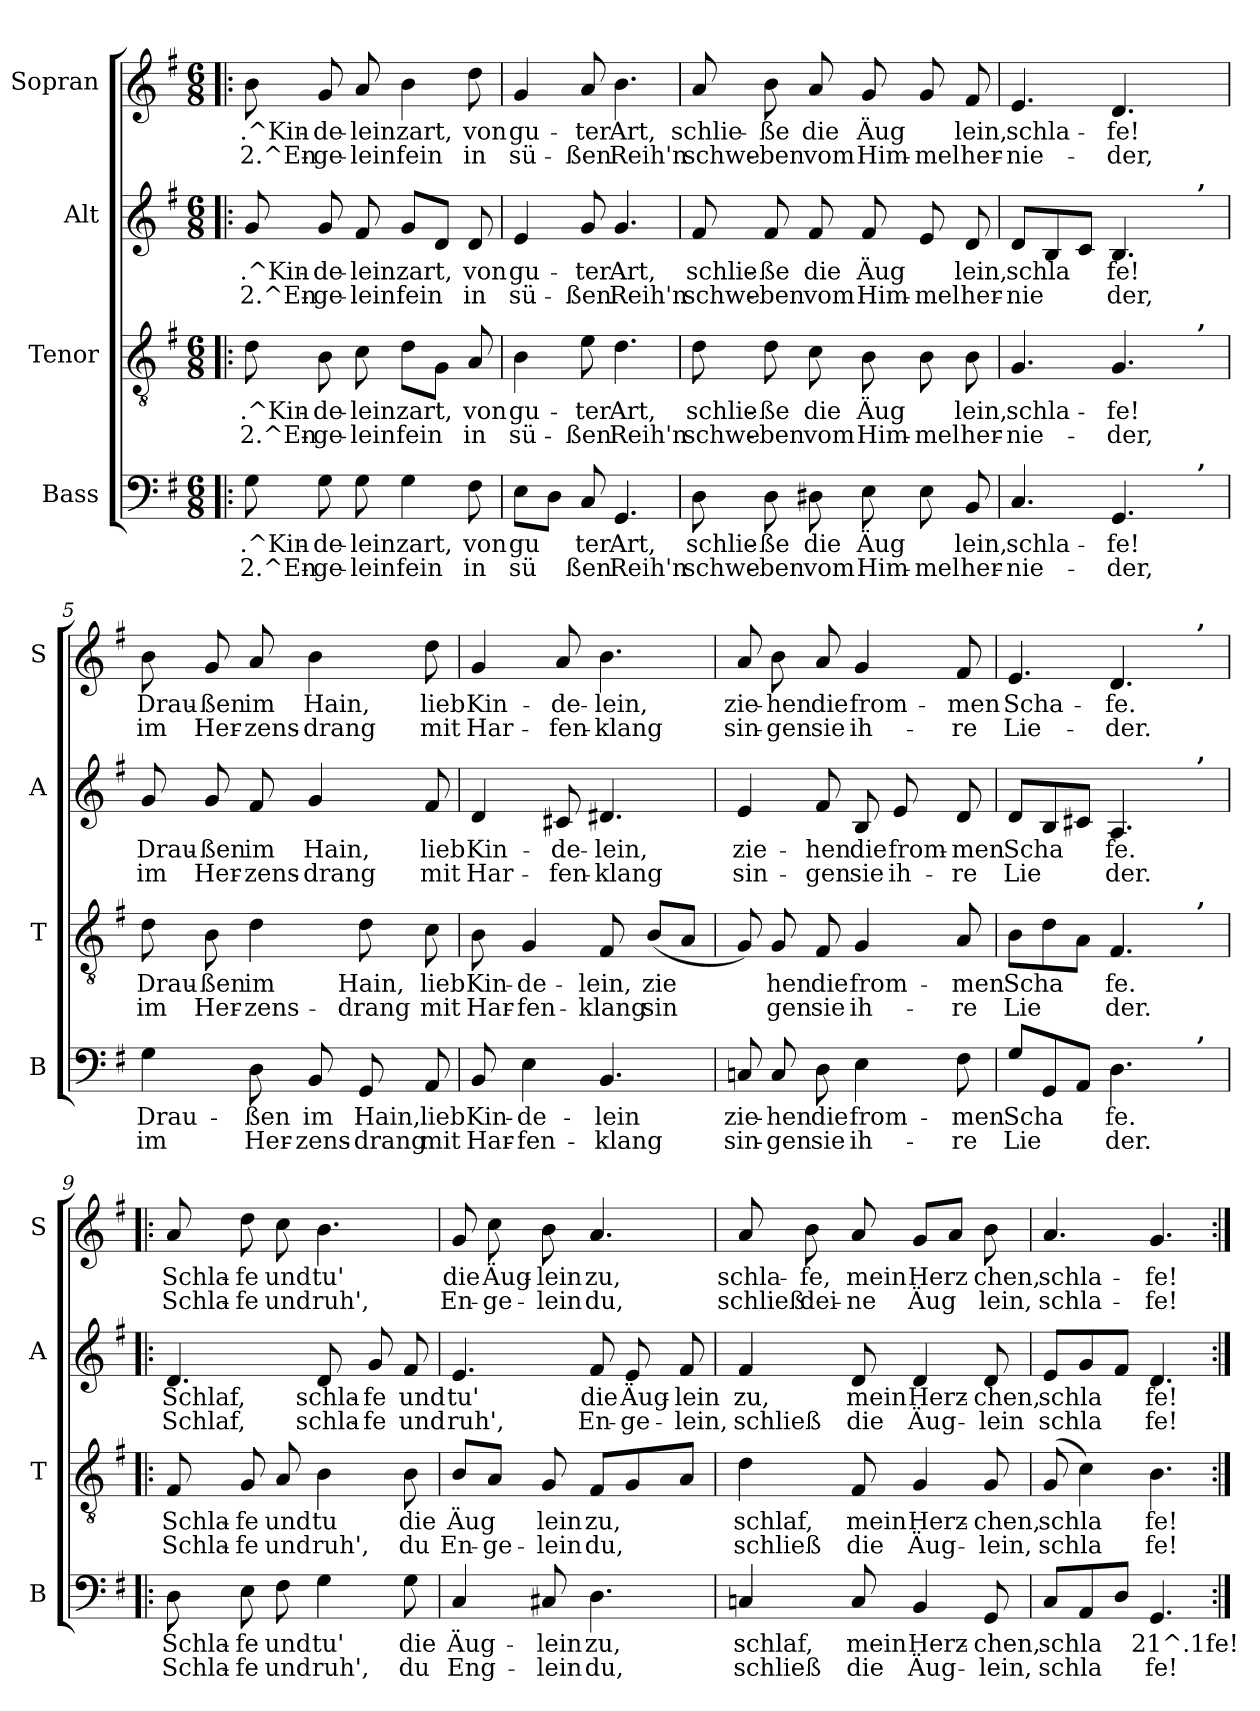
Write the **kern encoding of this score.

**kern	**text	**text	**kern	**text	**text	**kern	**text	**text	**kern	**text	**text
*part4	*part4	*part4	*part3	*part3	*part3	*part2	*part2	*part2	*part1	*part1	*part1
*staff4	*staff4	*staff4	*staff3	*staff3	*staff3	*staff2	*staff2	*staff2	*staff1	*staff1	*staff1
*I"Bass	*	*	*I"Tenor	*	*	*I"Alt	*	*	*I"Sopran	*	*
*I'B	*	*	*I'T	*	*	*I'A	*	*	*I'S	*	*
!!LO:PB:g=z
*stria5	*	*	*stria5	*	*	*stria5	*	*	*stria5	*	*
*clefF4	*	*	*clefGv2	*	*	*clefG2	*	*	*clefG2	*	*
*k[f#]	*	*	*k[f#]	*	*	*k[f#]	*	*	*k[f#]	*	*
*G:	*	*	*G:	*	*	*G:	*	*	*G:	*	*
*M6/8	*	*	*M6/8	*	*	*M6/8	*	*	*M6/8	*	*
=1!|:	=1!|:	=1!|:	=1!|:	=1!|:	=1!|:	=1!|:	=1!|:	=1!|:	=1!|:	=1!|:	=1!|:
!	!LO:LY:b:rj	!LO:LY:b:rj	!	!LO:LY:b:rj	!LO:LY:b:rj	!	!LO:LY:b:rj	!LO:LY:b:rj	!	!LO:LY:b:rj	!LO:LY:b:rj
8G\	.^Kin-	-2.^En-	8d\	.^Kin-	-2.^En-	8g/	.^Kin-	-2.^En-	8b\	.^Kin-	-2.^En-
!	!LO:LY:b:rj	!LO:LY:b:rj	!	!LO:LY:b:rj	!LO:LY:b:rj	!	!LO:LY:b:rj	!LO:LY:b:rj	!	!LO:LY:b:rj	!LO:LY:b:rj
8G\	-de-	-ge-	8B\	-de-	-ge-	8g/	-de-	-ge-	8g/	-de-	-ge-
!	!LO:LY:b:rj	!LO:LY:b:rj	!	!LO:LY:b:rj	!LO:LY:b:rj	!	!LO:LY:b:rj	!LO:LY:b:rj	!	!LO:LY:b:rj	!LO:LY:b:rj
8G\	-lein	lein	8c\	-lein	lein	8f#/	-lein	lein	8a/	-lein	lein
!	!LO:LY:b:rj	!LO:LY:b:rj	!	!LO:LY:b:rj	!LO:LY:b:rj	!	!LO:LY:b:rj	!LO:LY:b:rj	!	!LO:LY:b:rj	!LO:LY:b:rj
4G\	zart,	fein	8d\L	zart,	fein	8g/L	zart,	fein	4b\	zart,	fein
!	!	!	!	!LO:LY:b:rj	!LO:LY:b:rj	!	!LO:LY:b:rj	!LO:LY:b:rj	!	!	!
.	.	.	8G\J	.	.	8d/J	.	.	.	.	.
!	!LO:LY:b:rj	!LO:LY:b:rj	!	!LO:LY:b:rj	!LO:LY:b:rj	!	!LO:LY:b:rj	!LO:LY:b:rj	!	!LO:LY:b:rj	!LO:LY:b:rj
8F#\	von	in	8A/	von	in	8d/	von	in	8dd\	von	in
=2	=2	=2	=2	=2	=2	=2	=2	=2	=2	=2	=2
!	!LO:LY:b:rj	!LO:LY:b:rj	!	!LO:LY:b:rj	!LO:LY:b:rj	!	!LO:LY:b:rj	!LO:LY:b:rj	!	!LO:LY:b:rj	!LO:LY:b:rj
8E\L	gu-	-sü-	4B\	gu-	-sü-	4e/	gu-	-sü-	4g/	gu-	-sü-
!	!LO:LY:b:rj	!LO:LY:b:rj	!	!	!	!	!	!	!	!	!
8D\J	--	-	.	.	.	.	.	.	.	.	.
!	!LO:LY:b:rj	!LO:LY:b:rj	!	!LO:LY:b:rj	!LO:LY:b:rj	!	!LO:LY:b:rj	!LO:LY:b:rj	!	!LO:LY:b:rj	!LO:LY:b:rj
8C/	ter	ßen	8e\	-ter	ßen	8g/	-ter	ßen	8a/	-ter	ßen
!	!LO:LY:b:rj	!LO:LY:b:rj	!	!LO:LY:b:rj	!LO:LY:b:rj	!	!LO:LY:b:rj	!LO:LY:b:rj	!	!LO:LY:b:rj	!LO:LY:b:rj
4.GG/	Art,	Reih'n	4.d\	Art,	Reih'n	4.g/	Art,	Reih'n	4.b\	Art,	Reih'n
=3	=3	=3	=3	=3	=3	=3	=3	=3	=3	=3	=3
!	!LO:LY:b:rj	!LO:LY:b:rj	!	!LO:LY:b:rj	!LO:LY:b:rj	!	!LO:LY:b:rj	!LO:LY:b:rj	!	!LO:LY:b:rj	!LO:LY:b:rj
8D\	schlie-	-schwe-	8d\	schlie-	-schwe-	8f#/	schlie-	-schwe-	8a/	schlie-	-schwe-
!	!LO:LY:b:rj	!LO:LY:b:rj	!	!LO:LY:b:rj	!LO:LY:b:rj	!	!LO:LY:b:rj	!LO:LY:b:rj	!	!LO:LY:b:rj	!LO:LY:b:rj
8D\	-ße	ben	8d\	-ße	ben	8f#/	-ße	ben	8b\	-ße	ben
!	!LO:LY:b:rj	!LO:LY:b:rj	!	!LO:LY:b:rj	!LO:LY:b:rj	!	!LO:LY:b:rj	!LO:LY:b:rj	!	!LO:LY:b:rj	!LO:LY:b:rj
8D#X\	die	vom	8c\	die	vom	8f#/	die	vom	8a/	die	vom
!	!LO:LY:b:rj	!LO:LY:b:rj	!	!LO:LY:b:rj	!LO:LY:b:rj	!	!LO:LY:b:rj	!LO:LY:b:rj	!	!LO:LY:b:rj	!LO:LY:b:rj
8E\	Äug-	-Him-	8B\	Äug-	-Him-	8f#/	Äug-	-Him-	8g/	Äug-	-Him-
!	!LO:LY:b:rj	!LO:LY:b:rj	!	!LO:LY:b:rj	!LO:LY:b:rj	!	!LO:LY:b:rj	!LO:LY:b:rj	!	!LO:LY:b:rj	!LO:LY:b:rj
8E\	-	mel	8B\	-	mel	8e/	-	mel	8g/	-	mel
!	!LO:LY:b:rj	!LO:LY:b:rj	!	!LO:LY:b:rj	!LO:LY:b:rj	!	!LO:LY:b:rj	!LO:LY:b:rj	!	!LO:LY:b:rj	!LO:LY:b:rj
8BB/	lein,	her-	8B\	lein,	her-	8d/	lein,	her-	8f#/	lein,	her-
=4	=4	=4	=4	=4	=4	=4	=4	=4	=4	=4	=4
!	!LO:LY:b:rj	!LO:LY:b:rj	!	!LO:LY:b:rj	!LO:LY:b:rj	!	!LO:LY:b:rj	!LO:LY:b:rj	!	!LO:LY:b:rj	!LO:LY:b:rj
*^	*	*	*^	*	*	*^	*	*	*	*	*
4.C/	2ryy	-schla-	-nie-	4.G/	2ryy	-schla-	-nie-	8d/L	2ryy	-schla-	-nie-	4.e/	-schla-	-nie-
!	!	!	!	!	!	!	!	!	!	!LO:LY:b:rj	!LO:LY:b:rj	!	!	!
.	.	.	.	.	.	.	.	8B/	.	--	-	.	.	.
!	!	!	!	!	!	!	!	!	!	!LO:LY:b:rj	!LO:LY:b:rj	!	!	!
.	.	.	.	.	.	.	.	8c/J	.	-	-	.	.	.
!	!	!LO:LY:b:rj	!LO:LY:b:rj	!	!	!LO:LY:b:rj	!LO:LY:b:rj	!	!	!LO:LY:b:rj	!LO:LY:b:rj	!	!LO:LY:b:rj	!LO:LY:b:rj
4.GG/	.	-fe!	der,	4.G/	.	-fe!	der,	4.B/	.	fe!	der,	4.d/	-fe!	der,
.	8ryy	.	.	.	8ryy	.	.	.	8ryy	.	.	.	.	.
.	32.ryy	.	.	.	32.ryy	.	.	.	32.ryy	.	.	.	.	.
!	!	!	!	!	!	!	!	!	!LO:TX:a:B:t=,	!	!	!	!	!
!	!	!	!	!	!LO:TX:a:B:t=,	!	!	!	!	!	!	!	!	!
!	!LO:TX:a:B:t=,	!	!	!	!	!	!	!	!	!	!	!	!	!
.	16ryy	.	.	.	16ryy	.	.	.	16ryy	.	.	.	.	.
.	64ryy	.	.	.	64ryy	.	.	.	64ryy	.	.	.	.	.
!!LO:LB:g=z
=5	=5	=5	=5	=5	=5	=5	=5	=5	=5	=5	=5	=5	=5	=5
!	!	!LO:LY:b:rj	!LO:LY:b:rj	!	!	!LO:LY:b:rj	!LO:LY:b:rj	!	!	!LO:LY:b:rj	!LO:LY:b:rj	!	!LO:LY:b:rj	!LO:LY:b:rj
*v	*v	*	*	*	*	*	*	*v	*v	*	*	*	*	*
*	*	*	*v	*v	*	*	*	*	*	*	*	*
4G\	Drau-	-im	8d\	Drau-	-im	8g/	Drau-	-im	8b\	Drau-	-im
!	!	!	!	!LO:LY:b:rj	!LO:LY:b:rj	!	!LO:LY:b:rj	!LO:LY:b:rj	!	!LO:LY:b:rj	!LO:LY:b:rj
.	.	.	8B\	ßen	Her-	8g/	ßen	Her-	8g/	ßen	Her-
!	!LO:LY:b:rj	!LO:LY:b:rj	!	!LO:LY:b:rj	!LO:LY:b:rj	!	!LO:LY:b:rj	!LO:LY:b:rj	!	!LO:LY:b:rj	!LO:LY:b:rj
8D\	ßen	Her-	4d\	-im	zens-	8f#/	-im	zens-	8a/	-im	zens-
!	!LO:LY:b:rj	!LO:LY:b:rj	!	!	!	!	!LO:LY:b:rj	!LO:LY:b:rj	!	!LO:LY:b:rj	!LO:LY:b:rj
8BB/	-im	zens-	.	.	.	4g/	-Hain,	drang	4b\	-Hain,	drang
!	!LO:LY:b:rj	!LO:LY:b:rj	!	!LO:LY:b:rj	!LO:LY:b:rj	!	!	!	!	!	!
8GG/	-Hain,	drang	8d\	-Hain,	drang	.	.	.	.	.	.
!	!LO:LY:b:rj	!LO:LY:b:rj	!	!LO:LY:b:rj	!LO:LY:b:rj	!	!LO:LY:b:rj	!LO:LY:b:rj	!	!LO:LY:b:rj	!LO:LY:b:rj
8AA/	lieb	mit	8c\	lieb	mit	8f#/	lieb	mit	8dd\	lieb	mit
=6	=6	=6	=6	=6	=6	=6	=6	=6	=6	=6	=6
!	!LO:LY:b:rj	!LO:LY:b:rj	!	!LO:LY:b:rj	!LO:LY:b:rj	!	!LO:LY:b:rj	!LO:LY:b:rj	!	!LO:LY:b:rj	!LO:LY:b:rj
8BB/	Kin-	-Har-	8B\	Kin-	-Har-	4d/	Kin-	-Har-	4g/	Kin-	-Har-
!	!LO:LY:b:rj	!LO:LY:b:rj	!	!LO:LY:b:rj	!LO:LY:b:rj	!	!	!	!	!	!
4E\	-de-	-fen-	4G/	-de-	-fen-	.	.	.	.	.	.
!	!	!	!	!	!	!	!LO:LY:b:rj	!LO:LY:b:rj	!	!LO:LY:b:rj	!LO:LY:b:rj
.	.	.	.	.	.	8c#X/	-de-	-fen-	8a/	-de-	-fen-
!	!LO:LY:b:rj	!LO:LY:b:rj	!	!LO:LY:b:rj	!LO:LY:b:rj	!	!LO:LY:b:rj	!LO:LY:b:rj	!	!LO:LY:b:rj	!LO:LY:b:rj
4.BB/	-lein	klang	8F#/	-lein,	klang	4.d#X/	-lein,	klang	4.b\	-lein,	klang
!	!	!	!	!LO:LY:b:rj	!LO:LY:b:rj	!	!	!	!	!	!
.	.	.	(<8B/L	zie-	-sin-	.	.	.	.	.	.
!	!	!	!	!LO:LY:b:rj	!LO:LY:b:rj	!	!	!	!	!	!
.	.	.	8A/J	--	-	.	.	.	.	.	.
=7	=7	=7	=7	=7	=7	=7	=7	=7	=7	=7	=7
!	!LO:LY:b:rj	!LO:LY:b:rj	!	!LO:LY:b:rj	!LO:LY:b:rj	!	!LO:LY:b:rj	!LO:LY:b:rj	!	!LO:LY:b:rj	!LO:LY:b:rj
8Cn/	zie-	-sin-	8G/)	-	-	4e/	zie-	-sin-	8a/	zie-	-sin-
!	!LO:LY:b:rj	!LO:LY:b:rj	!	!LO:LY:b:rj	!LO:LY:b:rj	!	!	!	!	!LO:LY:b:rj	!LO:LY:b:rj
8C/	-hen	gen	8G/	hen	gen	.	.	.	8b\	-hen	gen
!	!LO:LY:b:rj	!LO:LY:b:rj	!	!LO:LY:b:rj	!LO:LY:b:rj	!	!LO:LY:b:rj	!LO:LY:b:rj	!	!LO:LY:b:rj	!LO:LY:b:rj
8D\	die	sie	8F#/	die	sie	8f#/	-hen	gen	8a/	die	sie
!	!LO:LY:b:rj	!LO:LY:b:rj	!	!LO:LY:b:rj	!LO:LY:b:rj	!	!LO:LY:b:rj	!LO:LY:b:rj	!	!LO:LY:b:rj	!LO:LY:b:rj
4E\	from-	-ih-	4G/	from-	-ih-	8B/	die	sie	4g/	from-	-ih-
!	!	!	!	!	!	!	!LO:LY:b:rj	!LO:LY:b:rj	!	!	!
.	.	.	.	.	.	8e/	from-	-ih-	.	.	.
!	!LO:LY:b:rj	!LO:LY:b:rj	!	!LO:LY:b:rj	!LO:LY:b:rj	!	!LO:LY:b:rj	!LO:LY:b:rj	!	!LO:LY:b:rj	!LO:LY:b:rj
8F#\	-men	re	8A/	-men	re	8d/	-men	re	8f#/	-men	re
=8	=8	=8	=8	=8	=8	=8	=8	=8	=8	=8	=8
!	!LO:LY:b:rj	!LO:LY:b:rj	!	!LO:LY:b:rj	!LO:LY:b:rj	!	!LO:LY:b:rj	!LO:LY:b:rj	!	!LO:LY:b:rj	!LO:LY:b:rj
*^	*	*	*^	*	*	*^	*	*	*^	*	*
8G/L	2ryy	Scha-	-Lie-	8B\L	2ryy	Scha-	-Lie-	8d/L	2ryy	Scha-	-Lie-	4.e/	2ryy	Scha-	-Lie-
!	!	!LO:LY:b:rj	!LO:LY:b:rj	!	!	!LO:LY:b:rj	!LO:LY:b:rj	!	!	!LO:LY:b:rj	!LO:LY:b:rj	!	!	!	!
8GG/	.	--	-	8d\	.	--	-	8B/	.	--	-	.	.	.	.
!	!	!LO:LY:b:rj	!LO:LY:b:rj	!	!	!LO:LY:b:rj	!LO:LY:b:rj	!	!	!LO:LY:b:rj	!LO:LY:b:rj	!	!	!	!
8AA/J	.	-	-	8A\J	.	-	-	8c#X/J	.	-	-	.	.	.	.
!	!	!LO:LY:b:rj	!LO:LY:b:rj	!	!	!LO:LY:b:rj	!LO:LY:b:rj	!	!	!LO:LY:b:rj	!LO:LY:b:rj	!	!	!LO:LY:b:rj	!LO:LY:b:rj
4.D\	.	fe.	der.	4.F#/	.	fe.	der.	4.A/	.	fe.	der.	4.d/	.	-fe.	der.
.	8ryy	.	.	.	8ryy	.	.	.	8ryy	.	.	.	8ryy	.	.
.	32.ryy	.	.	.	32.ryy	.	.	.	32.ryy	.	.	.	32.ryy	.	.
!	!	!	!	!	!	!	!	!	!	!	!	!	!LO:TX:a:B:t=,	!	!
!	!	!	!	!	!	!	!	!	!LO:TX:a:B:t=,	!	!	!	!	!	!
!	!	!	!	!	!LO:TX:a:B:t=,	!	!	!	!	!	!	!	!	!	!
!	!LO:TX:a:B:t=,	!	!	!	!	!	!	!	!	!	!	!	!	!	!
.	16ryy	.	.	.	16ryy	.	.	.	16ryy	.	.	.	16ryy	.	.
.	64ryy	.	.	.	64ryy	.	.	.	64ryy	.	.	.	64ryy	.	.
!!LO:PB:g=z
=9!|:	=9!|:	=9!|:	=9!|:	=9!|:	=9!|:	=9!|:	=9!|:	=9!|:	=9!|:	=9!|:	=9!|:	=9!|:	=9!|:	=9!|:	=9!|:
!	!	!LO:LY:b:rj	!LO:LY:b:rj	!	!	!LO:LY:b:rj	!LO:LY:b:rj	!	!	!LO:LY:b:rj	!LO:LY:b:rj	!	!	!LO:LY:b:rj	!LO:LY:b:rj
*v	*v	*	*	*	*	*	*	*v	*v	*	*	*v	*v	*	*
*	*	*	*v	*v	*	*	*	*	*	*	*	*
8D\	Schla-	-Schla-	8F#/	Schla-	-Schla-	4.d/	Schlaf,	Schlaf,	8a/	Schla-	-Schla-
!	!LO:LY:b:rj	!LO:LY:b:rj	!	!LO:LY:b:rj	!LO:LY:b:rj	!	!	!	!	!LO:LY:b:rj	!LO:LY:b:rj
8E\	-fe	fe	8G/	-fe	fe	.	.	.	8dd\	-fe	fe
!	!LO:LY:b:rj	!LO:LY:b:rj	!	!LO:LY:b:rj	!LO:LY:b:rj	!	!	!	!	!LO:LY:b:rj	!LO:LY:b:rj
8F#\	und	und	8A/	und	und	.	.	.	8cc\	und	und
!	!LO:LY:b:rj	!LO:LY:b:rj	!	!LO:LY:b:rj	!LO:LY:b:rj	!	!LO:LY:b:rj	!LO:LY:b:rj	!	!LO:LY:b:rj	!LO:LY:b:rj
4G\	tu'	ruh',	4B\	tu	ruh',	8d/	schla-	-schla-	4.b\	tu'	ruh',
!	!	!	!	!	!	!	!LO:LY:b:rj	!LO:LY:b:rj	!	!	!
.	.	.	.	.	.	8g/	-fe	fe	.	.	.
!	!LO:LY:b:rj	!LO:LY:b:rj	!	!LO:LY:b:rj	!LO:LY:b:rj	!	!LO:LY:b:rj	!LO:LY:b:rj	!	!	!
8G\	die	du	8B\	die	du	8f#/	und	und	.	.	.
=10	=10	=10	=10	=10	=10	=10	=10	=10	=10	=10	=10
!	!LO:LY:b:rj	!LO:LY:b:rj	!	!LO:LY:b:rj	!LO:LY:b:rj	!	!LO:LY:b:rj	!LO:LY:b:rj	!	!LO:LY:b:rj	!LO:LY:b:rj
4C/	Äug-	-Eng-	8B/L	Äug-	-En-	4.e/	tu'	ruh',	8g/	die	En-
!	!	!	!	!LO:LY:b:rj	!LO:LY:b:rj	!	!	!	!	!LO:LY:b:rj	!LO:LY:b:rj
.	.	.	8A/J	--	-ge-	.	.	.	8cc\	-Äug-	-ge-
!	!LO:LY:b:rj	!LO:LY:b:rj	!	!LO:LY:b:rj	!LO:LY:b:rj	!	!	!	!	!LO:LY:b:rj	!LO:LY:b:rj
8C#X/	-lein	lein	8G/	-lein	lein	.	.	.	8b\	-lein	lein
!	!LO:LY:b:rj	!LO:LY:b:rj	!	!LO:LY:b:rj	!LO:LY:b:rj	!	!LO:LY:b:rj	!LO:LY:b:rj	!	!LO:LY:b:rj	!LO:LY:b:rj
4.D\	zu,	du,	8F#/L	zu,	du,	8f#/	die	En-	4.a/	zu,	du,
!	!	!	!	!LO:LY:b:rj	!LO:LY:b:rj	!	!LO:LY:b:rj	!LO:LY:b:rj	!	!	!
.	.	.	8G/	.	.	8e/	-Äug-	-ge-	.	.	.
!	!	!	!	!LO:LY:b:rj	!LO:LY:b:rj	!	!LO:LY:b:rj	!LO:LY:b:rj	!	!	!
.	.	.	8A/J	.	.	8f#/	-lein	lein,	.	.	.
=11	=11	=11	=11	=11	=11	=11	=11	=11	=11	=11	=11
!	!LO:LY:b:rj	!LO:LY:b:rj	!	!LO:LY:b:rj	!LO:LY:b:rj	!	!LO:LY:b:rj	!LO:LY:b:rj	!	!LO:LY:b:rj	!LO:LY:b:rj
4Cn/	schlaf,	schließ	4d\	schlaf,	schließ	4f#/	zu,	schließ	8a/	schla-	-schließ
!	!	!	!	!	!	!	!	!	!	!LO:LY:b:rj	!LO:LY:b:rj
.	.	.	.	.	.	.	.	.	8b\	fe,	dei-
!	!LO:LY:b:rj	!LO:LY:b:rj	!	!LO:LY:b:rj	!LO:LY:b:rj	!	!LO:LY:b:rj	!LO:LY:b:rj	!	!LO:LY:b:rj	!LO:LY:b:rj
8C/	mein	die	8F#/	mein	die	8d/	mein	die	8a/	-mein	ne
!	!LO:LY:b:rj	!LO:LY:b:rj	!	!LO:LY:b:rj	!LO:LY:b:rj	!	!LO:LY:b:rj	!LO:LY:b:rj	!	!LO:LY:b:rj	!LO:LY:b:rj
4BB/	Herz-	-Äug-	4G/	Herz-	-Äug-	4d/	Herz-	-Äug-	8g/L	Herz-	-Äug-
!	!	!	!	!	!	!	!	!	!	!LO:LY:b:rj	!LO:LY:b:rj
.	.	.	.	.	.	.	.	.	8a/J	--	-
!	!LO:LY:b:rj	!LO:LY:b:rj	!	!LO:LY:b:rj	!LO:LY:b:rj	!	!LO:LY:b:rj	!LO:LY:b:rj	!	!LO:LY:b:rj	!LO:LY:b:rj
8GG/	-chen,	lein,	8G/	-chen,	lein,	8d/	-chen,	lein	8b\	chen,	lein,
=12	=12	=12	=12	=12	=12	=12	=12	=12	=12	=12	=12
!	!LO:LY:b:rj	!LO:LY:b:rj	!	!LO:LY:b:rj	!LO:LY:b:rj	!	!LO:LY:b:rj	!LO:LY:b:rj	!	!LO:LY:b:rj	!LO:LY:b:rj
8C/L	schla-	-schla-	(<8G/	schla-	-schla-	8e/L	schla-	-schla-	4.a/	schla-	-schla-
!	!LO:LY:b:rj	!LO:LY:b:rj	!	!LO:LY:b:rj	!LO:LY:b:rj	!	!LO:LY:b:rj	!LO:LY:b:rj	!	!	!
8AA/	--	-	4c\)	--	-	8g/	--	-	.	.	.
!	!LO:LY:b:rj	!LO:LY:b:rj	!	!	!	!	!LO:LY:b:rj	!LO:LY:b:rj	!	!	!
8D/J	-	-	.	.	.	8f#/J	-	-	.	.	.
!	!LO:LY:b:rj	!LO:LY:b:rj	!	!LO:LY:b:rj	!LO:LY:b:rj	!	!LO:LY:b:rj	!LO:LY:b:rj	!	!LO:LY:b:rj	!LO:LY:b:rj
4.GG/	21^.1fe!	fe!	4.B\	fe!	fe!	4.d/	fe!	fe!	4.g/	-fe!	fe!
=:|!	=:|!	=:|!	=:|!	=:|!	=:|!	=:|!	=:|!	=:|!	=:|!	=:|!	=:|!
*-	*-	*-	*-	*-	*-	*-	*-	*-	*-	*-	*-
